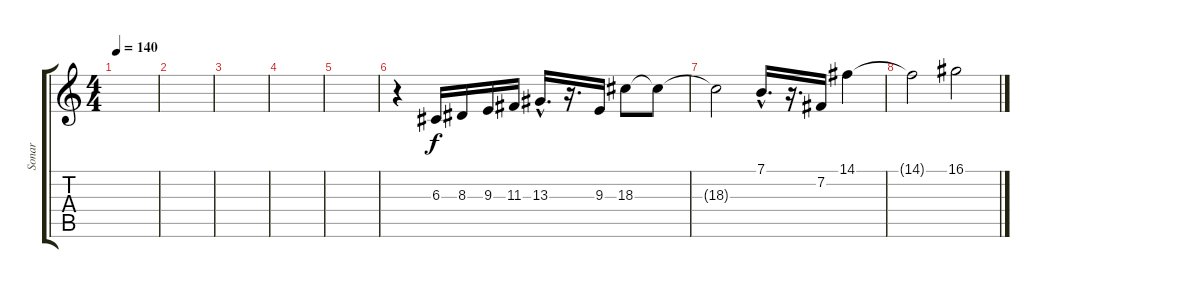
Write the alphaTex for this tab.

\track ("Sonar" "Sonar") {instrument flute}
\staff {score tabs}
\tuning (E4 B3 G3 D3 A2 E2) {hide}
\ts (4 4)
\tempo 140
\clef g2
\ks c
|
|
|
|
|
r.4 6.3.16 8.3.16 9.3.16 11.3.16 13.3{hac}.16{d} r.16{d} 9.3.16 18.3.8 18.3{t}.8 |
18.3{t}.2 7.1{hac}.16{d} r.16{d} 7.2.16 14.1.4 |
14.1{t}.2 16.1.2
